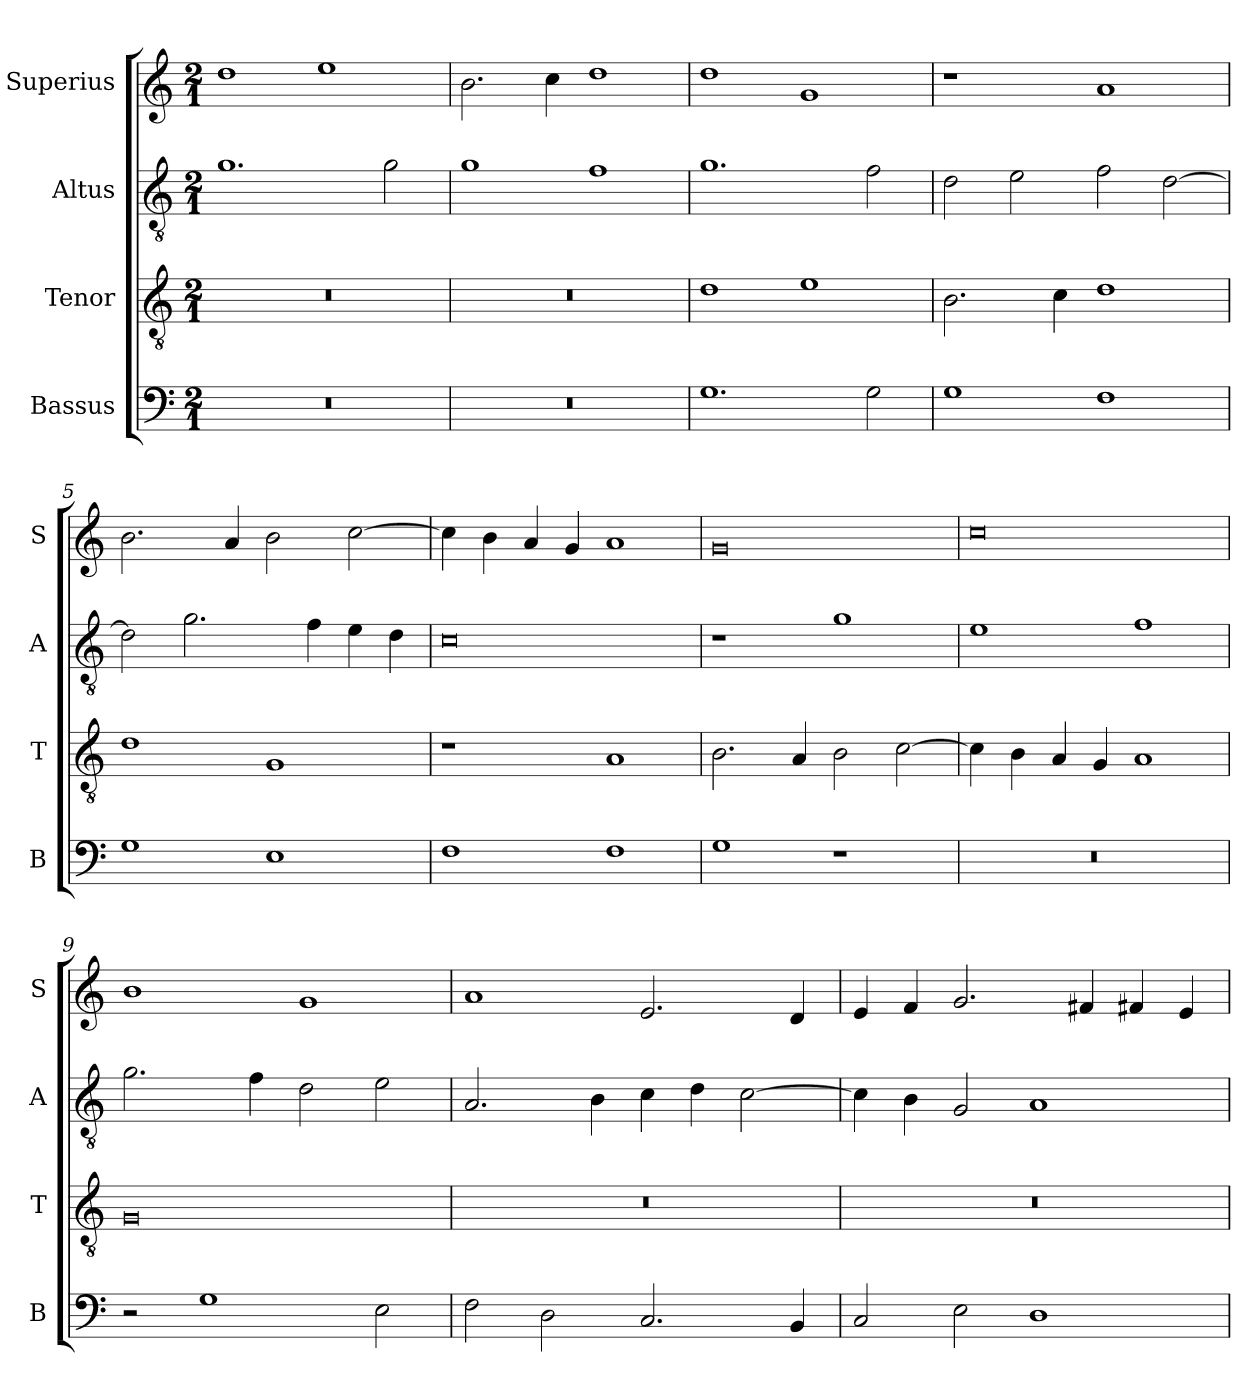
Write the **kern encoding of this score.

**kern	**kern	**kern	**kern
*part4	*part3	*part2	*part1
*staff4	*staff3	*staff2	*staff1
*I"Bassus	*I"Tenor	*I"Altus	*I"Superius
*I'B	*I'T	*I'A	*I'S
*clefF4	*clefGv2	*clefGv2	*clefG2
*k[]	*k[]	*k[]	*k[]
*M2/1	*M2/1	*M2/1	*M2/1
=1	=1	=1	=1
0r	0r	1.g	1dd
.	.	.	1ee
.	.	2g\	.
=2	=2	=2	=2
0r	0r	1g	2.b\
.	.	.	4cc\
.	.	1f	1dd
=3	=3	=3	=3
1.G	1d	1.g	1dd
.	1e	.	1g
2G\	.	2f\	.
=4	=4	=4	=4
1G	2.B\	2d\	1r
.	.	2e\	.
.	4c\	.	.
1F	1d	2f\	1a
.	.	[2d\	.
=5	=5	=5	=5
1G	1d	2d\]	2.b\
.	.	2.g\	.
.	.	.	4a/
1E	1G	.	2b\
.	.	4f\	.
.	.	4e\	[2cc\
.	.	4d\	.
=6	=6	=6	=6
1F	1r	0c	4cc\]
.	.	.	4b\
.	.	.	4a/
.	.	.	4g/
1F	1A	.	1a
=7	=7	=7	=7
1G	2.B\	1r	0g
.	4A/	.	.
1r	2B\	1g	.
.	[2c\	.	.
=8	=8	=8	=8
0r	4c\]	1e	0cc
.	4B\	.	.
.	4A/	.	.
.	4G/	.	.
.	1A	1f	.
=9	=9	=9	=9
2r	0G	2.g\	1b
1G	.	.	.
.	.	4f\	.
.	.	2d\	1g
2E\	.	2e\	.
=10	=10	=10	=10
2F\	0r	2.A/	1a
2D\	.	.	.
.	.	4B\	.
2.C/	.	4c\	2.e/
.	.	4d\	.
.	.	[2c\	.
4BB/	.	.	4d/
=11	=11	=11	=11
2C/	0r	4c\]	4e/
.	.	4B\	4f/
2E\	.	2G/	2.g/
1D	.	1A	.
.	.	.	4f#X/
.	.	.	4f#X/
.	.	.	4e/
=	=	=	=
*-	*-	*-	*-
